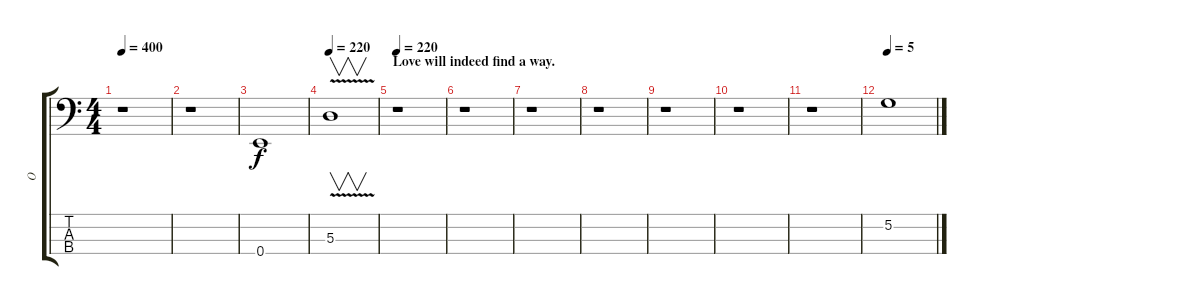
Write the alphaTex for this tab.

\track ("O" "O") {instrument electricbasspick}
\staff {score tabs}
\tuning (G2 D2 A1 E1) {hide}
\ts (4 4)
\tempo 400
\clef f4
\ks c
r.1{dy f} |
r.1 |
0.4.1 |
\tempo 220
5.3{v}.1{v} |
\section ("" "Love will indeed find a way.")
\tempo 220
r.1 |
r.1 |
r.1 |
r.1 |
r.1 |
r.1 |
r.1 |
\tempo 5
5.2.1
